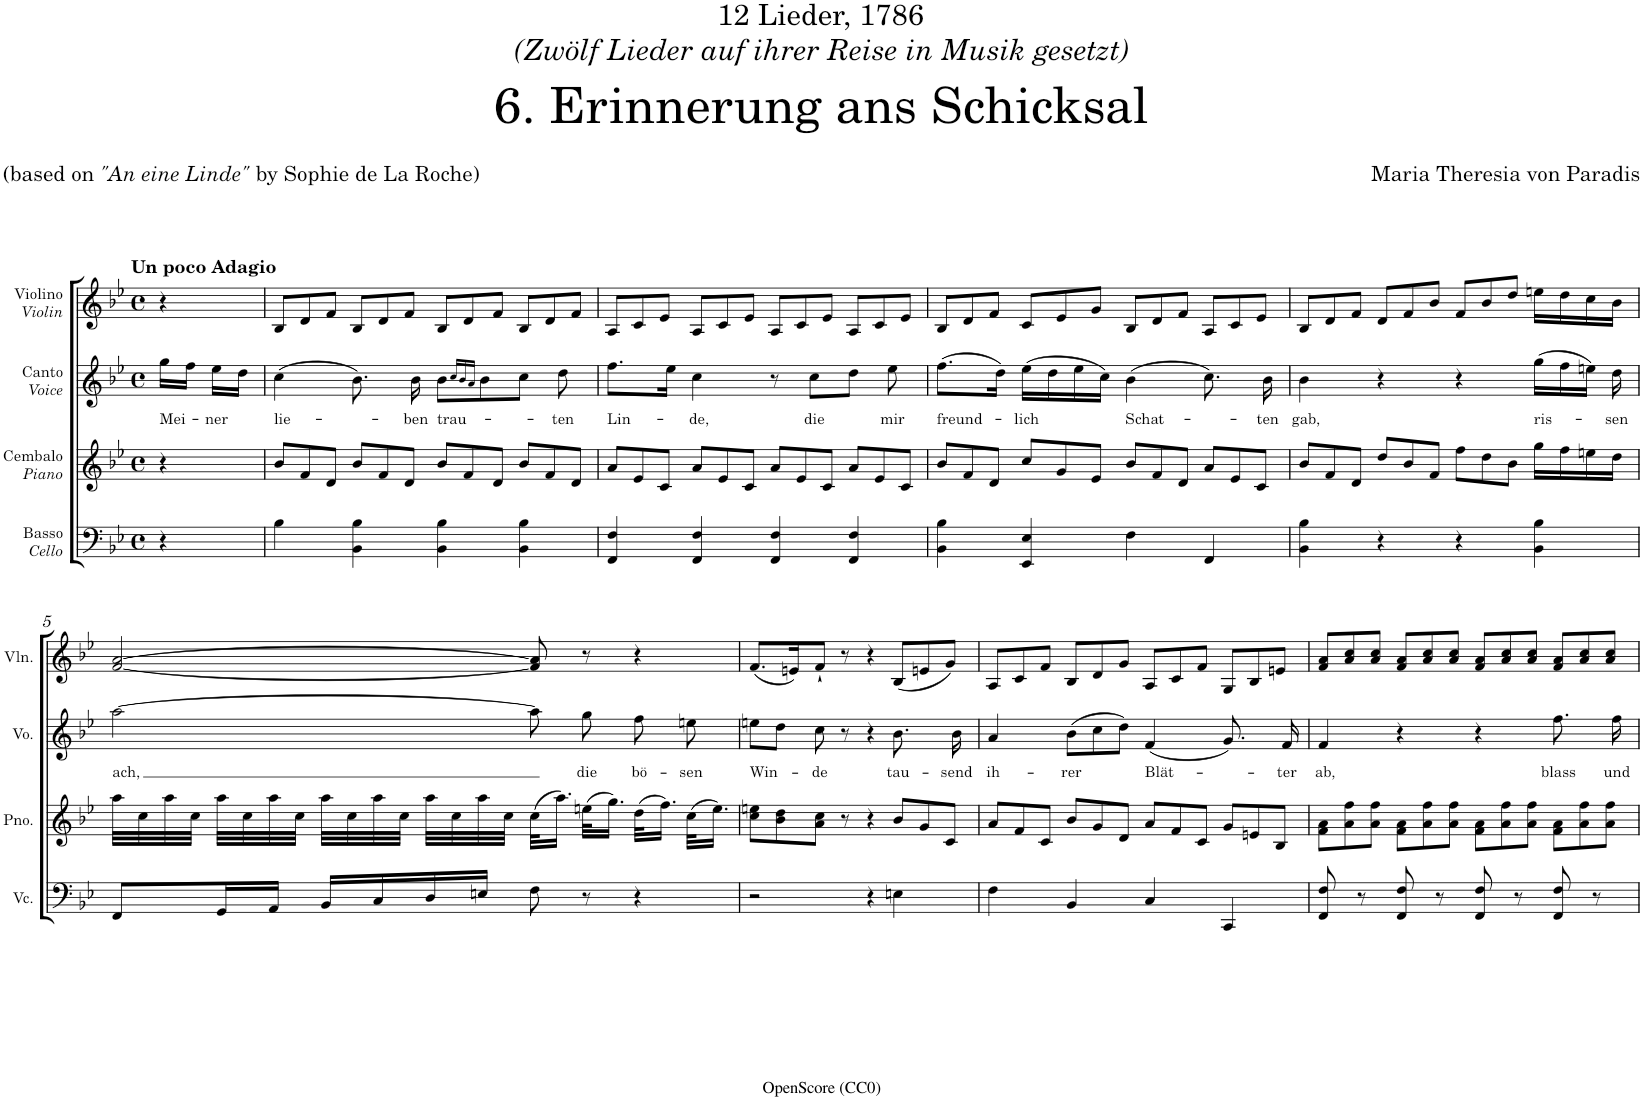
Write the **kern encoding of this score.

**kern	**kern	**kern	**text	**kern
*part4	*part3	*part2	*part2	*part1
*staff4	*staff3	*staff2	*staff2	*staff1
*I"Basso Cello	*I"Cembalo Piano	*I"Canto Voice	*	*I"Violino Violin
*	*I'Pno.	*I'Vo.	*	*I'Vln.
*clefF4	*clefG2	*clefG2	*	*clefG2
*k[b-e-]	*k[b-e-]	*k[b-e-]	*	*k[b-e-]
*M4/4	*M4/4	*M4/4	*	*M4/4
*met(c)	*met(c)	*met(c)	*	*met(c)
=	=	=	=	=
!	!	!	!	!LO:TX:a:B:t=Un poco Adagio
!	!	!	!LO:LY:b	!
4r	4r	16gg\LL	Mei-	4r
.	.	16ff\JJ	.	.
!	!	!	!LO:LY:b	!
.	.	16ee-\LL	-ner	.
.	.	16dd\JJ	.	.
=1	=1	=1	=1	=1
*	*Xbrackettup	*	*	*
!	!	!	!LO:LY:b	!
*	*	*	*	*Xbrackettup
4B-\	12b-/L	(4cc\	lie-	12B-/L
.	12f/	.	.	12d/
.	12d/J	.	.	12f/J
4BB-\ 4B-\	12b-/L	8.b-\)	.	12B-/L
.	12f/	.	.	12d/
.	12d/J	.	.	12f/J
!	!	!	!LO:LY:b	!
.	.	16b-\	-ben	.
!	!	!	!LO:LY:b	!
4BB-\ 4B-\	12b-/L	8b-\L	trau-	12B-/L
.	12f/	.	.	12d/
.	.	16qcc/LL	.	.
.	.	16qb-/	.	.
.	.	16qa/JJ	.	.
.	.	8b-\	.	.
.	12d/J	.	.	12f/J
4BB-\ 4B-\	12b-/L	8cc\J	.	12B-/L
.	12f/	.	.	12d/
!	!	!	!LO:LY:b	!
.	.	8dd\	-ten	.
.	12d/J	.	.	12f/J
=2	=2	=2	=2	=2
!	!	!	!LO:LY:b	!
4FF/ 4F/	12a/L	8.ff\L	Lin-	12A/L
.	12e-/	.	.	12c/
.	12c/J	.	.	12e-/J
.	.	16ee-\Jk	.	.
!	!	!	!LO:LY:b	!
4FF/ 4F/	12a/L	4cc\	-de,	12A/L
.	12e-/	.	.	12c/
.	12c/J	.	.	12e-/J
4FF/ 4F/	12a/L	8r	.	12A/L
.	12e-/	.	.	12c/
!	!	!	!LO:LY:b	!
.	.	8cc\L	die	.
.	12c/J	.	.	12e-/J
4FF/ 4F/	12a/L	8dd\J	.	12A/L
.	12e-/	.	.	12c/
!	!	!	!LO:LY:b	!
.	.	8ee-\	mir	.
.	12c/J	.	.	12e-/J
=3	=3	=3	=3	=3
!	!	!	!LO:LY:b	!
4BB-\ 4B-\	12b-/L	(8.ff\L	freund-	12B-/L
.	12f/	.	.	12d/
.	12d/J	.	.	12f/J
.	.	16dd\Jk)	.	.
!	!	!	!LO:LY:b	!
4EE-/ 4E-/	12cc/L	(16ee-\LL	-lich	12c/L
.	.	16dd\	.	.
.	12g/	.	.	12e-/
.	.	16ee-\	.	.
.	12e-/J	.	.	12g/J
.	.	16cc\JJ)	.	.
!	!	!	!LO:LY:b	!
4F\	12b-/L	(4b-\	Schat-	12B-/L
.	12f/	.	.	12d/
.	12d/J	.	.	12f/J
4FF/	12a/L	8.cc\)	.	12A/L
.	12e-/	.	.	12c/
.	12c/J	.	.	12e-/J
!	!	!	!LO:LY:b	!
.	.	16b-\	-ten	.
=4	=4	=4	=4	=4
!	!	!	!LO:LY:b	!
4BB-\ 4B-\	12b-/L	4b-\	gab,	12B-/L
.	12f/	.	.	12d/
.	12d/J	.	.	12f/J
4r	12dd/L	4r	.	12d/L
.	12b-/	.	.	12f/
.	12f/J	.	.	12b-/J
4r	12ff\L	4r	.	12f/L
.	12dd\	.	.	12b-/
.	12b-\J	.	.	12dd/J
!	!	!	!LO:LY:b	!
4BB-\ 4B-\	16gg\LL	(16gg\LL	ris-	16een\LL
.	16ff\	16ff\	.	16dd\
.	16een\	16een\JJ)	.	16cc\
!	!	!	!LO:LY:b	!
.	16dd\JJ	16dd\	-sen	16b-\JJ
!!LO:LB:g=z
=5	=5	=5	=5	=5
!	!	!	!LO:LY:b	!
8FF/L	32aa\LLL	[2aa\	ach,	[2f/ [2a/
.	32cc\	.	.	.
.	32aa\	.	.	.
.	32cc\JJJ	.	.	.
16GG/L	32aa\LLL	.	.	.
.	32cc\	.	.	.
16AA/JJ	32aa\	.	.	.
.	32cc\JJJ	.	.	.
16BB-/LL	32aa\LLL	.	.	.
.	32cc\	.	.	.
16C/	32aa\	.	.	.
.	32cc\JJJ	.	.	.
16D/	32aa\LLL	.	.	.
.	32cc\	.	.	.
16En/JJ	32aa\	.	.	.
.	32cc\JJJ	.	.	.
8F\	(32cc\KLL	8aa\]	.	8f/] 8a/]
.	16.aa\JJ)	.	.	.
!	!	!	!LO:LY:b	!
8r	(32een\KLL	8gg\	die	8r
.	16.gg\JJ)	.	.	.
!	!	!	!LO:LY:b	!
4r	(32dd\KLL	8ff\	bö-	4r
.	16.ff\JJ)	.	.	.
!	!	!	!LO:LY:b	!
.	(32cc\KLL	8een\	-sen	.
.	16.ee\JJ)	.	.	.
=6	=6	=6	=6	=6
!	!	!	!LO:LY:b	!
2r	8cc\ 8een\L	8een\L	Win-	(8.f/L
.	8b-\ 8dd\	8dd\J	.	.
.	.	.	.	16en/K)
!	!	!	!LO:LY:b	!
.	8a\ 8cc\J	8cc\	-de	8f`/J
.	8r	8r	.	8r
4r	4r	4r	.	4r
!	!	!	!LO:LY:b	!
4En\	12b-/L	8.b-\	tau-	(12B-/L
.	12g/	.	.	12en/
.	12c/J	.	.	12g/J)
!	!	!	!LO:LY:b	!
.	.	16b-\	-send	.
=7	=7	=7	=7	=7
!	!	!	!LO:LY:b	!
4F\	12a/L	4a/	ih-	12A/L
.	12f/	.	.	12c/
.	12c/J	.	.	12f/J
*	*	*Xbrackettup	*	*
!	!	!	!LO:LY:b	!
4BB-/	12b-/L	(12b-\L	-rer	12B-/L
.	12g/	12cc\	.	12d/
.	12d/J	12dd\J)	.	12g/J
!	!	!	!LO:LY:b	!
4C/	12a/L	(4f/	Blät-	12A/L
.	12f/	.	.	12c/
.	12c/J	.	.	12f/J
4CC/	12g/L	8.g/)	.	12G/L
.	12en/	.	.	12B-/
.	12B-/J	.	.	12en/J
!	!	!	!LO:LY:b	!
.	.	16f/	-ter	.
=8	=8	=8	=8	=8
!	!	!	!LO:LY:b	!
8FF/ 8F/	12f\ 12a\L	4f/	ab,	12f/ 12a/L
.	12a\ 12ff\	.	.	12a/ 12cc/
8r	.	.	.	.
.	12a\ 12ff\J	.	.	12a/ 12cc/J
8FF/ 8F/	12f\ 12a\L	4r	.	12f/ 12a/L
.	12a\ 12ff\	.	.	12a/ 12cc/
8r	.	.	.	.
.	12a\ 12ff\J	.	.	12a/ 12cc/J
8FF/ 8F/	12f\ 12a\L	4r	.	12f/ 12a/L
.	12a\ 12ff\	.	.	12a/ 12cc/
8r	.	.	.	.
.	12a\ 12ff\J	.	.	12a/ 12cc/J
!	!	!	!LO:LY:b	!
8FF/ 8F/	12f\ 12a\L	8.ff\	blass	12f/ 12a/L
.	12a\ 12ff\	.	.	12a/ 12cc/
8r	.	.	.	.
.	12a\ 12ff\J	.	.	12a/ 12cc/J
!	!	!	!LO:LY:b	!
.	.	16ff\	und	.
=	=	=	=	=
*-	*-	*-	*-	*-
